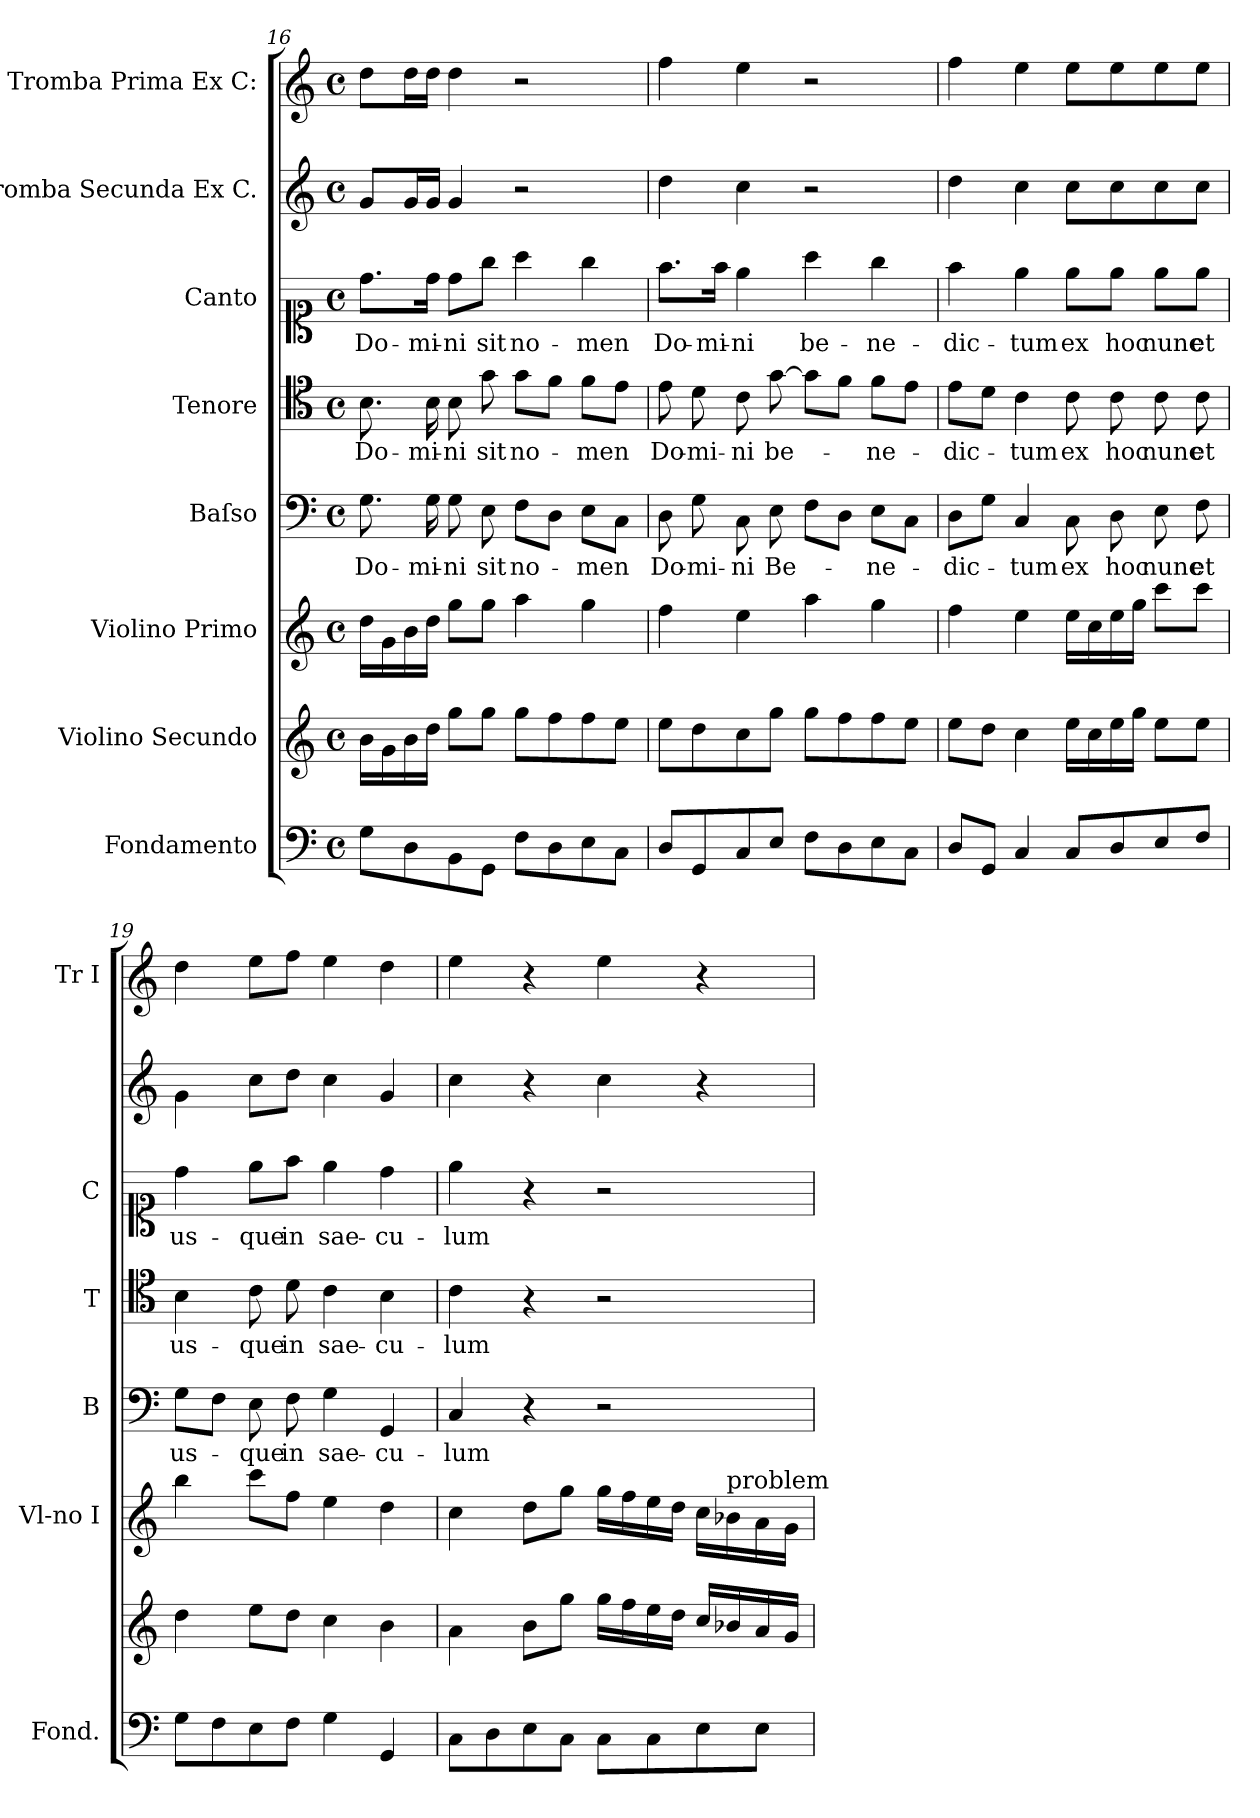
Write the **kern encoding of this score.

**kern	**kern	**kern	**kern	**text	**kern	**text	**kern	**text	**kern	**kern
*part8	*part7	*part6	*part5	*part5	*part4	*part4	*part3	*part3	*part2	*part1
*staff8	*staff7	*staff6	*staff5	*staff5	*staff4	*staff4	*staff3	*staff3	*staff2	*staff1
*I"Fondamento	*I"Violino Secundo	*I"Violino Primo	*I"Baſso	*	*I"Tenore	*	*I"Canto	*	*I"Tromba Secunda Ex C.	*I"Tromba Prima Ex C:
*I'Fond.	*	*I'Vl-no I	*I'B	*	*I'T	*	*I'C	*	*	*I'Tr I
*clefF4	*clefG2	*clefG2	*clefF4	*	*clefC4	*	*clefC1	*	*clefG2	*clefG2
*k[]	*k[]	*k[]	*k[]	*	*k[]	*	*k[]	*	*k[]	*k[]
*C:	*C:	*C:	*C:	*	*C:	*	*C:	*	*C:	*C:
*M4/4	*M4/4	*M4/4	*M4/4	*	*M4/4	*	*M4/4	*	*M4/4	*M4/4
*met(c)	*met(c)	*met(c)	*met(c)	*	*met(c)	*	*met(c)	*	*met(c)	*met(c)
=16	=16	=16	=16	=16	=16	=16	=16	=16	=16	=16
8G\L	16b\LL	16dd\LL	8.G\	Do-	8.B\	Do-	8.dd\L	Do-	8g/L	8dd\L
.	16g\	16g\	.	.	.	.	.	.	.	.
8D\	16b\	16b\	.	.	.	.	.	.	16g/L	16dd\L
.	16dd\JJ	16dd\JJ	16G\	-mi-	16B\	-mi-	16dd\Jk	-mi-	16g/JJ	16dd\JJ
8BB\	8gg\L	8gg\L	8G\	-ni	8B\	-ni	8dd\L	-ni	4g/	4dd\
8GG\J	8gg\J	8gg\J	8E\	sit	8g\	sit	8gg\J	sit	.	.
8F\L	8gg\L	4aa\	8F\L	no-	8g\L	no-	4aa\	no-	2r	2r
8D\	8ff\	.	8D\J	.	8f\J	.	.	.	.	.
8E\	8ff\	4gg\	8E\L	-men	8f\L	-men	4gg\	-men	.	.
8C\J	8ee\J	.	8C\J	.	8e\J	.	.	.	.	.
=17	=17	=17	=17	=17	=17	=17	=17	=17	=17	=17
8D/L	8ee\L	4ff\	8D\	Do-	8e\	Do-	8.ff\L	Do-	4dd\	4ff\
8GG/	8dd\	.	8G\	-mi-	8d\	-mi-	.	.	.	.
.	.	.	.	.	.	.	16ff\Jk	-mi-	.	.
8C/	8cc\	4ee\	8C\	-ni	8c\	-ni	4ee\	-ni	4cc\	4ee\
8E/J	8gg\J	.	8E\	Be-	[8g\	be-	.	.	.	.
8F\L	8gg\L	4aa\	8F\L	.	8g\L]	.	4aa\	be-	2r	2r
8D\	8ff\	.	8D\J	.	8f\J	.	.	.	.	.
8E\	8ff\	4gg\	8E\L	-ne-	8f\L	-ne-	4gg\	-ne-	.	.
8C\J	8ee\J	.	8C\J	.	8e\J	.	.	.	.	.
=18	=18	=18	=18	=18	=18	=18	=18	=18	=18	=18
8D/L	8ee\L	4ff\	8D\L	-dic-	8e\L	-dic-	4ff\	-dic-	4dd\	4ff\
8GG/J	8dd\J	.	8G\J	.	8d\J	.	.	.	.	.
4C/	4cc\	4ee\	4C/	-tum	4c\	-tum	4ee\	-tum	4cc\	4ee\
8C/L	16ee\LL	16ee\LL	8C\	ex	8c\	ex	8ee\L	ex	8cc\L	8ee\L
.	16cc\	16cc\	.	.	.	.	.	.	.	.
8D/	16ee\	16ee\	8D\	hoc	8c\	hoc	8ee\J	hoc	8cc\	8ee\
.	16gg\JJ	16gg\JJ	.	.	.	.	.	.	.	.
8E/	8ee\L	8ccc\L	8E\	nunc	8c\	nunc	8ee\L	nunc	8cc\	8ee\
8F/J	8ee\J	8ccc\J	8F\	et	8c\	et	8ee\J	et	8cc\J	8ee\J
=19	=19	=19	=19	=19	=19	=19	=19	=19	=19	=19
8G\L	4dd\	4bb\	8G\L	us-	4B\	us-	4dd\	us-	4g\	4dd\
8F\	.	.	8F\J	.	.	.	.	.	.	.
8E\	8ee\L	8ccc\L	8E\	-que	8c\	-que	8ee\L	-que	8cc\L	8ee\L
8F\J	8dd\J	8ff\J	8F\	in	8d\	in	8ff\J	in	8dd\J	8ff\J
4G\	4cc\	4ee\	4G\	sae-	4c\	sae-	4ee\	sae-	4cc\	4ee\
4GG/	4b\	4dd\	4GG/	-cu-	4B\	-cu-	4dd\	-cu-	4g/	4dd\
=20	=20	=20	=20	=20	=20	=20	=20	=20	=20	=20
8C\L	4a\	4cc\	4C/	-lum	4c\	-lum	4ee\	-lum	4cc\	4ee\
8D\	.	.	.	.	.	.	.	.	.	.
8E\	8b\L	8dd\L	4r	.	4r	.	4r	.	4r	4r
8C\J	8gg\J	8gg\J	.	.	.	.	.	.	.	.
8C\L	16gg\LL	16gg\LL	2r	.	2r	.	2r	.	4cc\	4ee\
.	16ff\	16ff\	.	.	.	.	.	.	.	.
8C\	16ee\	16ee\	.	.	.	.	.	.	.	.
.	16dd\JJ	16dd\JJ	.	.	.	.	.	.	.	.
8E\	16cc/LL	16cc\LL	.	.	.	.	.	.	4r	4r
!	!	!LO:TX:a:t=problem	!	!	!	!	!	!	!	!
.	16b-X/	16b-X\	.	.	.	.	.	.	.	.
8E\J	16a/	16a\	.	.	.	.	.	.	.	.
.	16g/JJ	16g\JJ	.	.	.	.	.	.	.	.
=	=	=	=	=	=	=	=	=	=	=
*-	*-	*-	*-	*-	*-	*-	*-	*-	*-	*-
